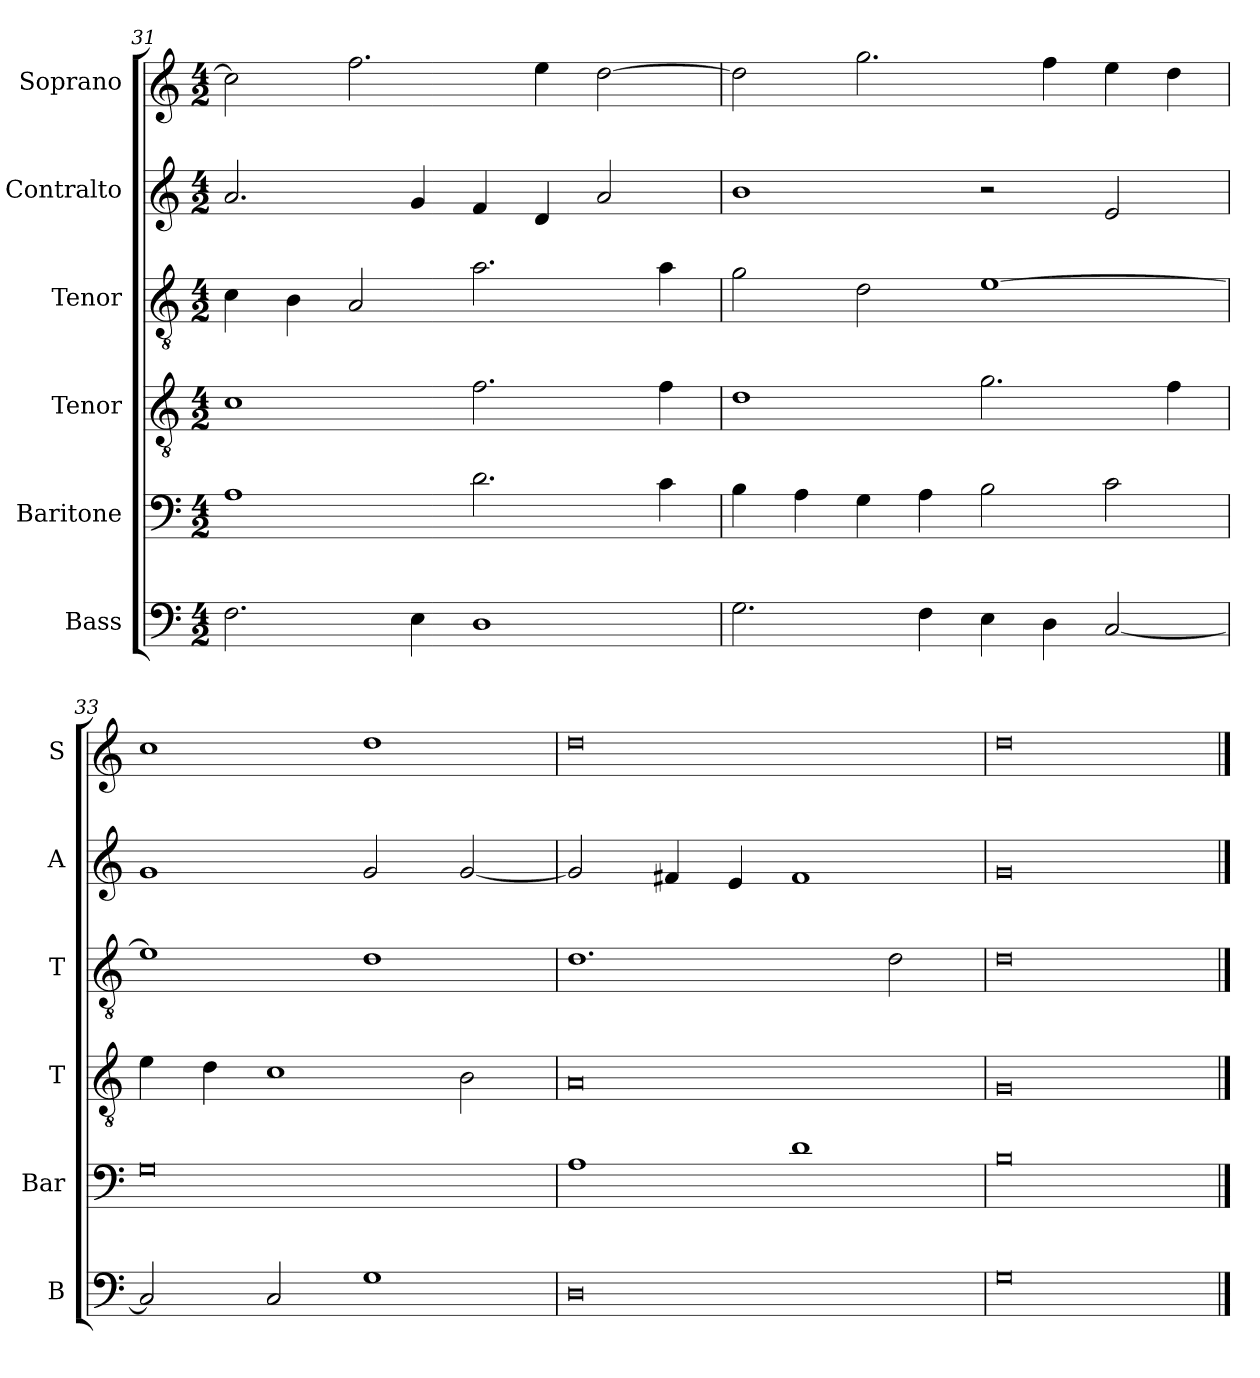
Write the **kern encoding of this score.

**kern	**kern	**kern	**kern	**kern	**kern
*part6	*part5	*part4	*part3	*part2	*part1
*staff6	*staff5	*staff4	*staff3	*staff2	*staff1
*I"Bass	*I"Baritone	*I"Tenor	*I"Tenor	*I"Contralto	*I"Soprano
*I'B	*I'Bar	*I'T	*I'T	*I'A	*I'S
*clefF4	*clefF4	*clefGv2	*clefGv2	*clefG2	*clefG2
*k[]	*k[]	*k[]	*k[]	*k[]	*k[]
*G:mix	*G:mix	*G:mix	*G:mix	*G:mix	*G:mix
*M4/2	*M4/2	*M4/2	*M4/2	*M4/2	*M4/2
=31	=31	=31	=31	=31	=31
2.F	1A	1c	4c	2.a	2cc]
.	.	.	4B	.	.
.	.	.	2A	.	2.ff
4E	.	.	.	4g	.
1D	2.d	2.f	2.a	4f	.
.	.	.	.	4d	4ee
.	.	.	.	2a	[2dd
.	4c	4f	4a	.	.
=32	=32	=32	=32	=32	=32
2.G	4B	1d	2g	1b	2dd]
.	4A	.	.	.	.
.	4G	.	2d	.	2.gg
4F	4A	.	.	.	.
4E	2B	2.g	[1e	2r	.
4D	.	.	.	.	4ff
[2C	2c	.	.	2e	4ee
.	.	4f	.	.	4dd
=33	=33	=33	=33	=33	=33
2C]	0G	4e	1e]	1g	1cc
.	.	4d	.	.	.
2C	.	1c	.	.	.
1G	.	.	1d	2g	1dd
.	.	2B	.	[2g	.
=34	=34	=34	=34	=34	=34
0D	1A	0A	1.d	2g]	0dd
.	.	.	.	4f#X	.
.	.	.	.	4e	.
.	1d	.	.	1f#	.
.	.	.	2d	.	.
=35	=35	=35	=35	=35	=35
0G	0B	0G	0d	0g	0dd
==	==	==	==	==	==
*-	*-	*-	*-	*-	*-
